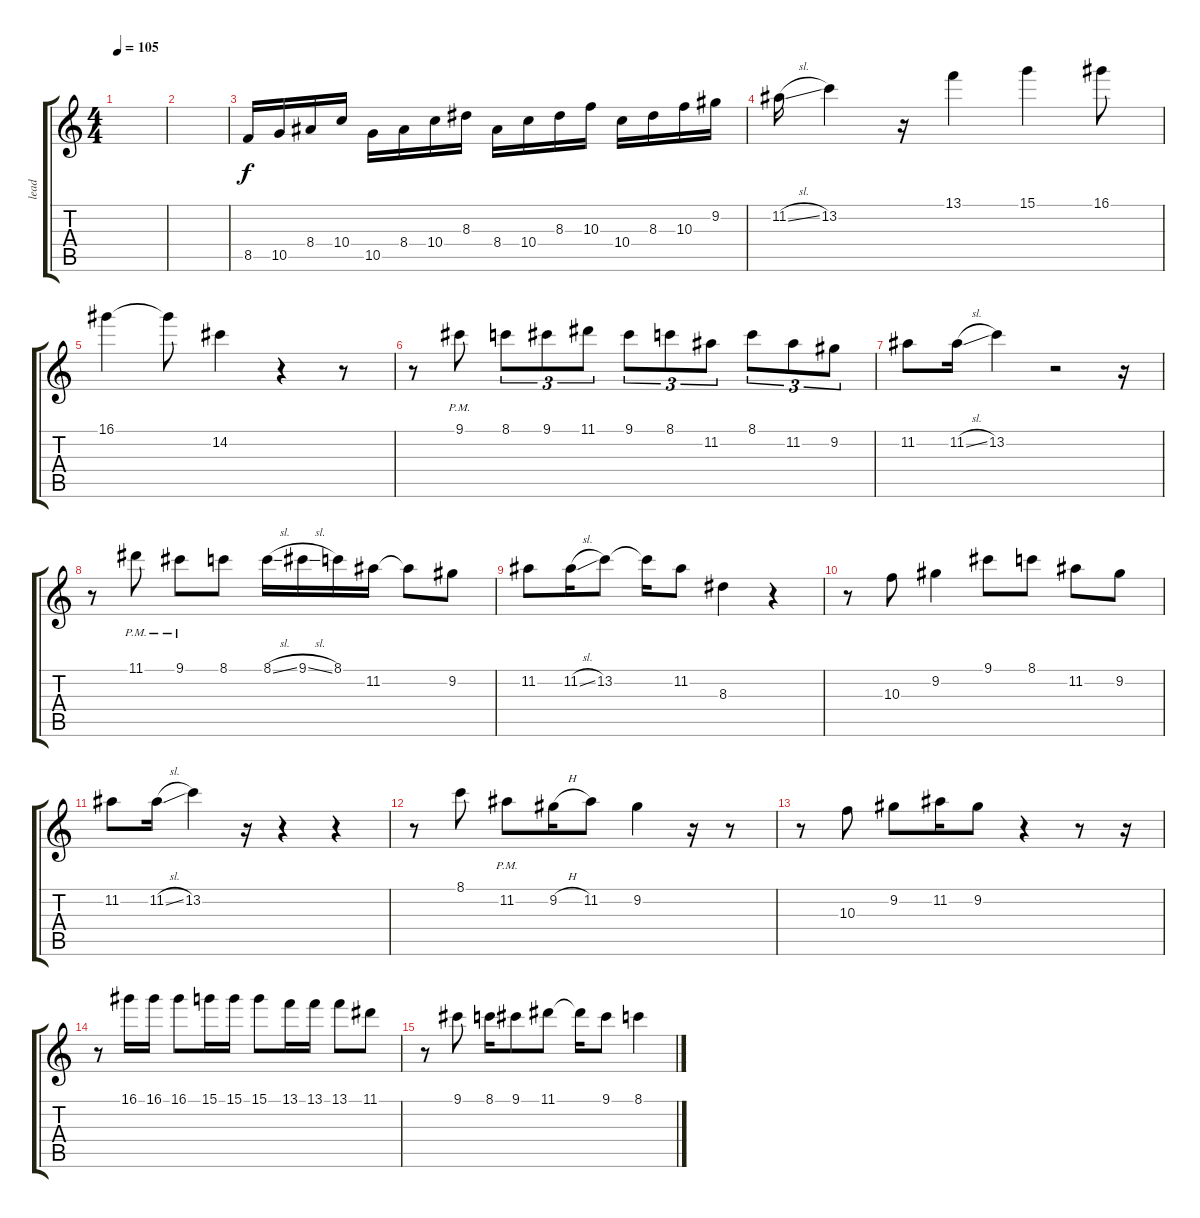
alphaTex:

\track ("lead" "lead") {instrument electricguitarclean}
\staff {score tabs}
\tuning (E4 B3 G3 D3 A2 E2) {hide}
\ts (4 4)
\tempo 105
\clef g2
\ks c
|
|
8.5.16{volume 9} 10.5.16 8.4.16 10.4.16 10.5.16 8.4.16 10.4.16 8.3.16 8.4.16 10.4.16 8.3.16 10.3.16 10.4.16 8.3.16 10.3.16 9.2.16 |
11.2{sl}.16{volume 13} 13.2.4 r.16 13.1.4 15.1.4 16.1.8 |
16.1.4 16.1{t}.8 14.2.4 r.4 r.8 |
r.8 9.1{pm}.8 8.1.8{tu (3 2)} 9.1.8{tu (3 2)} 11.1.8{tu (3 2)} 9.1.8{tu (3 2)} 8.1.8{tu (3 2)} 11.2.8{tu (3 2)} 8.1.8{tu (3 2)} 11.2.8{tu (3 2)} 9.2.8{tu (3 2)} |
11.2.8 11.2{sl}.16 13.2.4 r.2 r.16 |
r.8 11.1{pm}.8 9.1{pm}.8 8.1.8 8.1{sl}.16 9.1{sl}.16 8.1.16 11.2.16 11.2{t}.8 9.2.8 |
11.2.8 11.2{sl}.16 13.2.8 13.2{t}.16 11.2.8 8.3.4 r.4 |
r.8 10.3.8 9.2.4 9.1.8 8.1.8 11.2.8 9.2.8 |
11.2.8 11.2{sl}.16 13.2.4 r.16 r.4 r.4 |
r.8 8.1.8 11.2{pm}.8 9.2{h}.16 11.2.8 9.2.4 r.16 r.8 |
r.8 10.3.8 9.2.8 11.2.16 9.2.8 r.4 r.8 r.16 |
r.8 16.1.16 16.1.16 16.1.8 15.1.16 15.1.16 15.1.8 13.1.16 13.1.16 13.1.8 11.1.8 |
r.8 9.1.8 8.1.16 9.1.8 11.1.8 11.1{t}.16 9.1.8 8.1.4
